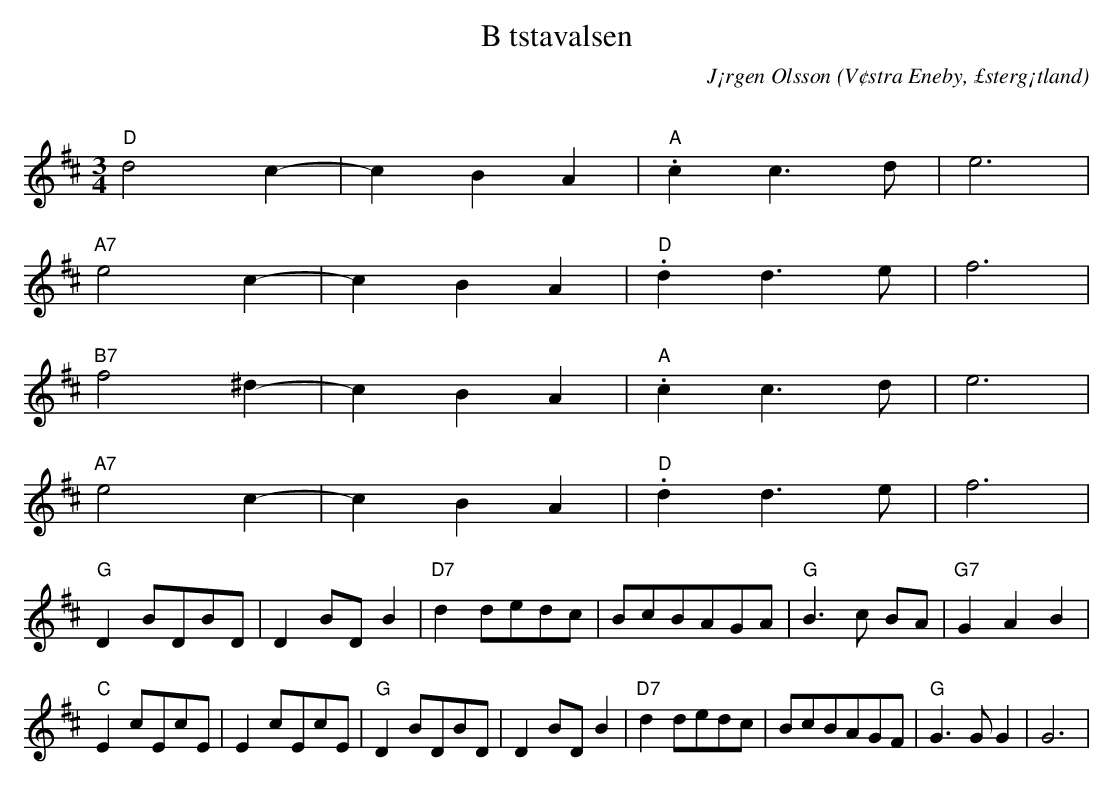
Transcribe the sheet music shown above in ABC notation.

X:1
T:B tstavalsen
C:J¡rgen Olsson
O:V¢stra Eneby, £sterg¡tland
Q:160
M:3/4
L:1/8
K:D
"D"d4 c2-|c2B2A2 |"A".c2 c3 d|e6 |
"A7" e4 c2-|c2B2A2 |"D".d2 d3 e|f6 |
"B7"f4 ^d2-|c2B2A2 |"A".c2 c3 d|e6 |
"A7" e4 c2-|c2B2A2 |"D".d2 d3 e|f6 |
"G" D2 BDBD |D2 BD B2 |"D7"d2 dedc| BcBAGA|"G"B3 c BA|"G7" G2A2B2|
"C"E2 cEcE |E2 cEcE|"G" D2 BDBD |D2 BD B2 |"D7"d2 dedc| BcBAGF|"G" G3 G G2| G6 |
